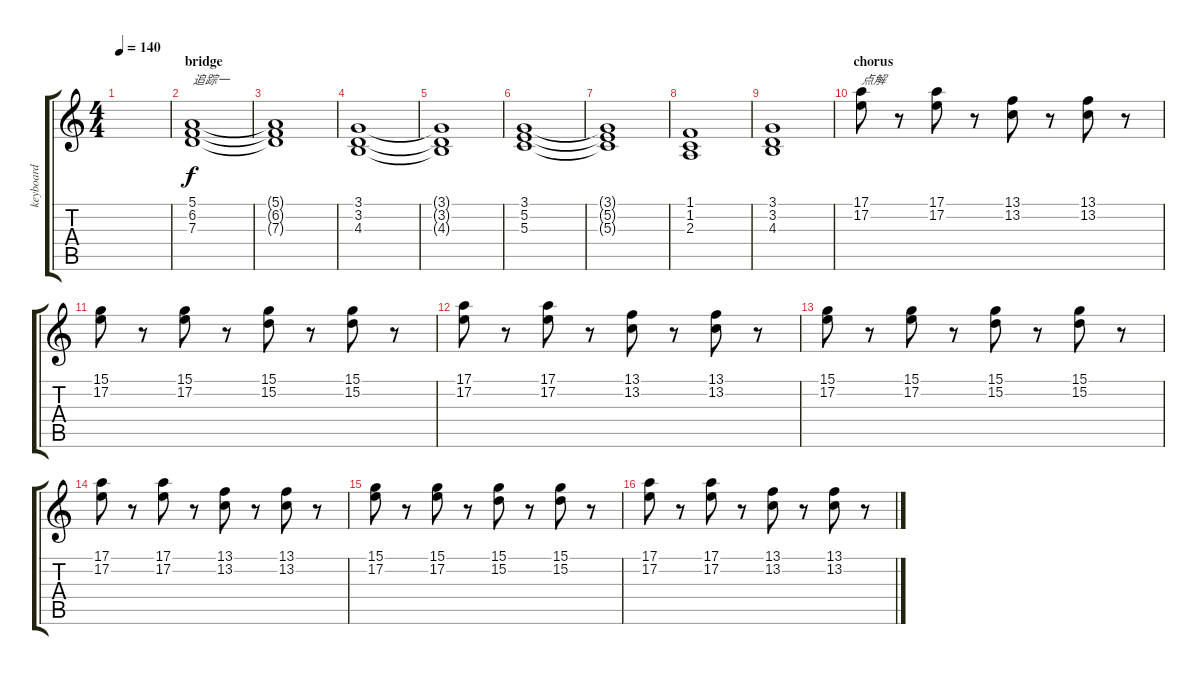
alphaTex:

\track ("keyboard" "keyboard") {instrument synthstrings2}
\staff {score tabs}
\tuning (E4 B3 G3 D3 A2 E2) {hide}
\ts (4 4)
\tempo 140
\clef g2
\ks c
|
\section ("" "bridge")
(5.1 6.2 7.3).1{txt "追踪一"} |
(5.1{t} 6.2{t} 7.3{t}).1 |
(3.1 3.2 4.3).1 |
(3.1{t} 3.2{t} 4.3{t}).1 |
(3.1 5.2 5.3).1 |
(3.1{t} 5.2{t} 5.3{t}).1 |
(1.1 1.2 2.3).1 |
(3.1 3.2 4.3).1 |
\section ("" "chorus")
(17.1 17.2).8{txt "点解"} r.8 (17.1 17.2).8 r.8 (13.1 13.2).8 r.8 (13.1 13.2).8 r.8 |
(15.1 17.2).8 r.8 (15.1 17.2).8 r.8 (15.1 15.2).8 r.8 (15.1 15.2).8 r.8 |
(17.1 17.2).8 r.8 (17.1 17.2).8 r.8 (13.1 13.2).8 r.8 (13.1 13.2).8 r.8 |
(15.1 17.2).8 r.8 (15.1 17.2).8 r.8 (15.1 15.2).8 r.8 (15.1 15.2).8 r.8 |
(17.1 17.2).8 r.8 (17.1 17.2).8 r.8 (13.1 13.2).8 r.8 (13.1 13.2).8 r.8 |
(15.1 17.2).8 r.8 (15.1 17.2).8 r.8 (15.1 15.2).8 r.8 (15.1 15.2).8 r.8 |
(17.1 17.2).8 r.8 (17.1 17.2).8 r.8 (13.1 13.2).8 r.8 (13.1 13.2).8 r.8
